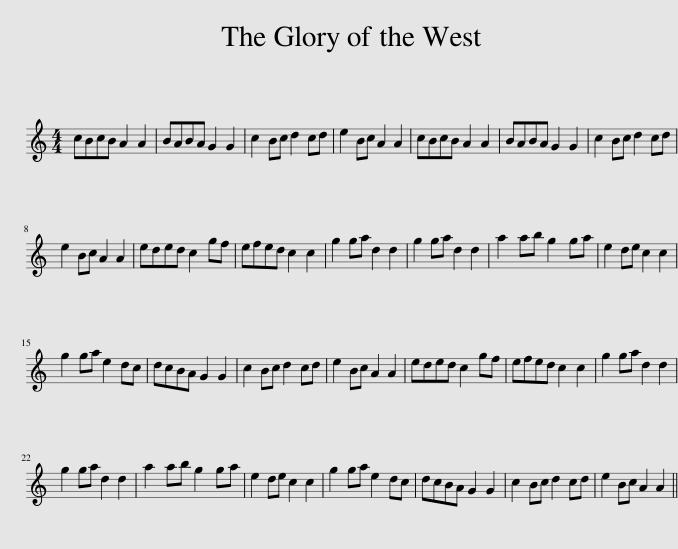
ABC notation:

X:1
L:1/8
M:4/4
I:linebreak $
K:C
V:1 treble
V:1
 cBcB A2 A2 | BABA G2 G2 | c2 Bc d2 cd | e2 Bc A2 A2 | cBcB A2 A2 | %5
 BABA G2 G2 | c2 Bc d2 cd |$ e2 Bc A2 A2 | eded c2 gf | efed c2 c2 | %10
 g2 ga d2 d2 | g2 ga d2 d2 | a2 ab g2 ga | e2 de c2 c2 |$ g2 ga e2 dc | %15
 dcBA G2 G2 | c2 Bc d2 cd | e2 Bc A2 A2 | eded c2 gf | efed c2 c2 | %20
 g2 ga d2 d2 |$ g2 ga d2 d2 | a2 ab g2 ga | e2 de c2 c2 | g2 ga e2 dc | %25
 dcBA G2 G2 | c2 Bc d2 cd | e2 Bc A2 A2 || %28
